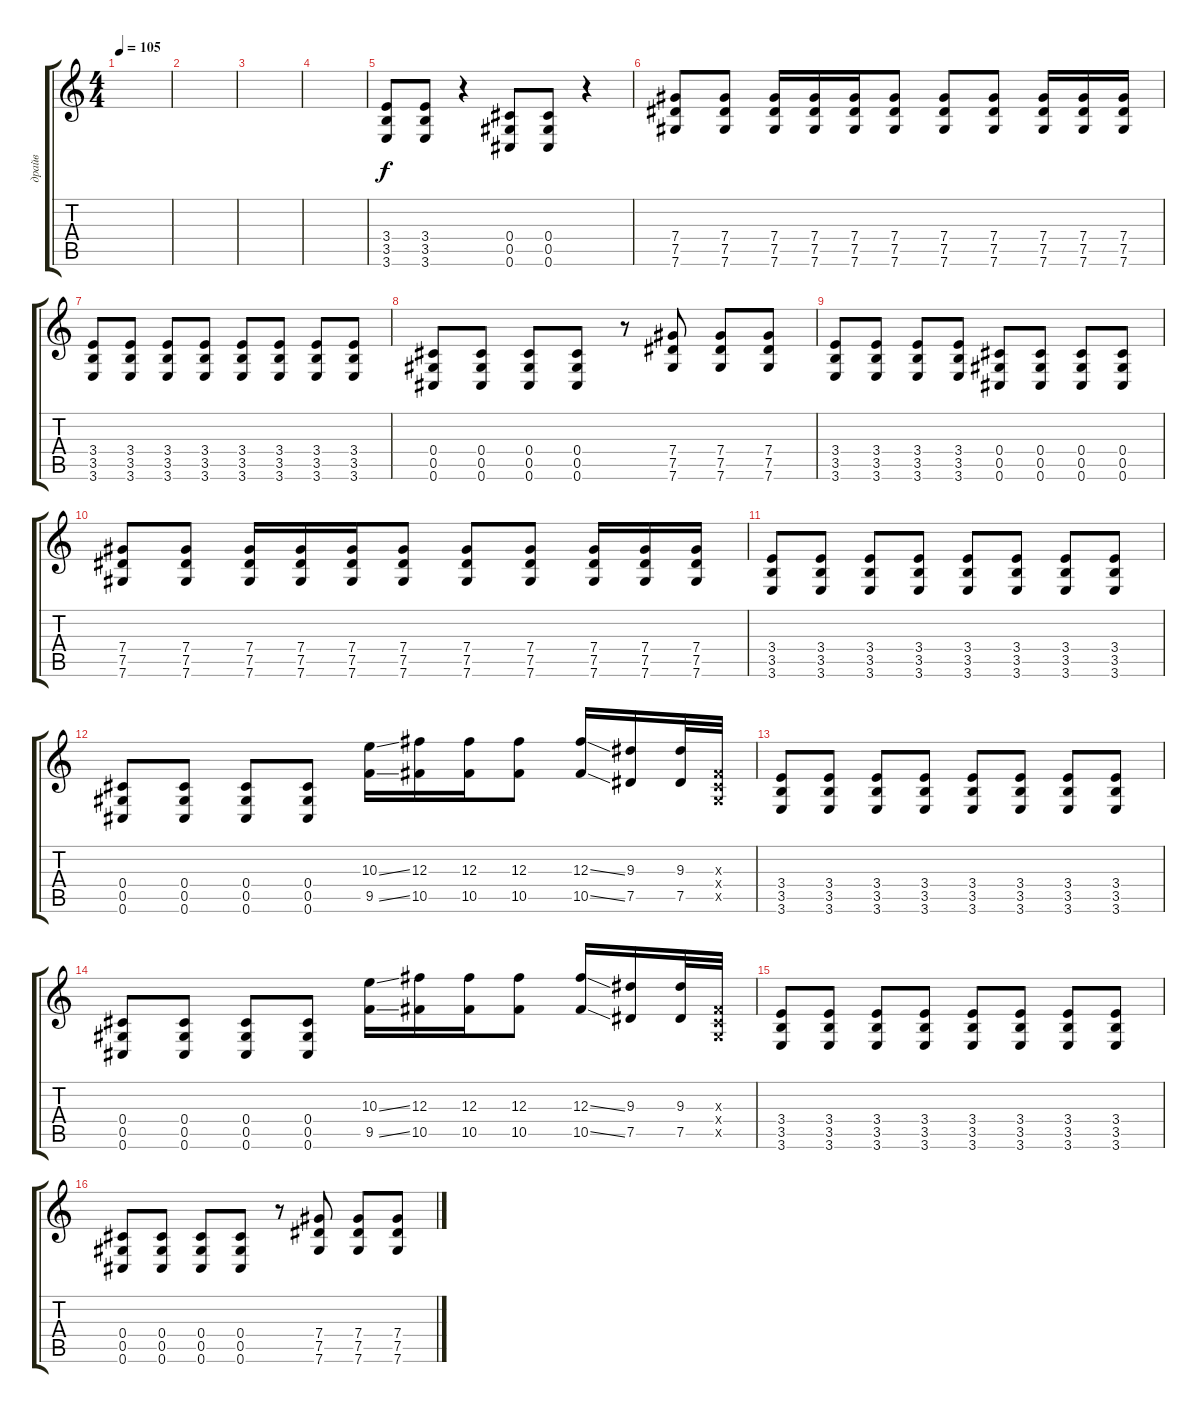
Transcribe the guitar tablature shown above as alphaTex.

\track ("драйв" "драйв") {instrument distortionguitar}
\staff {score tabs}
\tuning (Eb4 Bb3 Gb3 Db3 Ab2 Db2) {hide}
\ts (4 4)
\tempo 105
\clef g2
\ks c
|
|
|
|
(3.4 3.5 3.6).8 (3.4 3.5 3.6).8 r.4 (0.4 0.5 0.6).8 (0.4 0.5 0.6).8 r.4 |
(7.4 7.5 7.6).8 (7.4 7.5 7.6).8 (7.4 7.5 7.6).16 (7.4 7.5 7.6).16 (7.4 7.5 7.6).16 (7.4 7.5 7.6).8 (7.4 7.5 7.6).8 (7.4 7.5 7.6).8 (7.4 7.5 7.6).16 (7.4 7.5 7.6).16 (7.4 7.5 7.6).16 |
(3.4 3.5 3.6).8 (3.4 3.5 3.6).8 (3.4 3.5 3.6).8 (3.4 3.5 3.6).8 (3.4 3.5 3.6).8 (3.4 3.5 3.6).8 (3.4 3.5 3.6).8 (3.4 3.5 3.6).8 |
(0.4 0.5 0.6).8 (0.4 0.5 0.6).8 (0.4 0.5 0.6).8 (0.4 0.5 0.6).8 r.8 (7.4 7.5 7.6).8 (7.4 7.5 7.6).8 (7.4 7.5 7.6).8 |
(3.4 3.5 3.6).8 (3.4 3.5 3.6).8 (3.4 3.5 3.6).8 (3.4 3.5 3.6).8 (0.4 0.5 0.6).8 (0.4 0.5 0.6).8 (0.4 0.5 0.6).8 (0.4 0.5 0.6).8 |
(7.4 7.5 7.6).8 (7.4 7.5 7.6).8 (7.4 7.5 7.6).16 (7.4 7.5 7.6).16 (7.4 7.5 7.6).16 (7.4 7.5 7.6).8 (7.4 7.5 7.6).8 (7.4 7.5 7.6).8 (7.4 7.5 7.6).16 (7.4 7.5 7.6).16 (7.4 7.5 7.6).16 |
(3.4 3.5 3.6).8 (3.4 3.5 3.6).8 (3.4 3.5 3.6).8 (3.4 3.5 3.6).8 (3.4 3.5 3.6).8 (3.4 3.5 3.6).8 (3.4 3.5 3.6).8 (3.4 3.5 3.6).8 |
(0.4 0.5 0.6).8 (0.4 0.5 0.6).8 (0.4 0.5 0.6).8 (0.4 0.5 0.6).8 (10.3{ss} 9.5{ss}).16 (12.3 10.5).16 (12.3 10.5).16 (12.3 10.5).8 (12.3{ss} 10.5{ss}).16 (9.3 7.5).16 (9.3 7.5).32 (0.3{x} 0.4{x} 0.5{x}).32 |
(3.4 3.5 3.6).8 (3.4 3.5 3.6).8 (3.4 3.5 3.6).8 (3.4 3.5 3.6).8 (3.4 3.5 3.6).8 (3.4 3.5 3.6).8 (3.4 3.5 3.6).8 (3.4 3.5 3.6).8 |
(0.4 0.5 0.6).8 (0.4 0.5 0.6).8 (0.4 0.5 0.6).8 (0.4 0.5 0.6).8 (10.3{ss} 9.5{ss}).16 (12.3 10.5).16 (12.3 10.5).16 (12.3 10.5).8 (12.3{ss} 10.5{ss}).16 (9.3 7.5).16 (9.3 7.5).32 (0.3{x} 0.4{x} 0.5{x}).32 |
(3.4 3.5 3.6).8 (3.4 3.5 3.6).8 (3.4 3.5 3.6).8 (3.4 3.5 3.6).8 (3.4 3.5 3.6).8 (3.4 3.5 3.6).8 (3.4 3.5 3.6).8 (3.4 3.5 3.6).8 |
(0.4 0.5 0.6).8 (0.4 0.5 0.6).8 (0.4 0.5 0.6).8 (0.4 0.5 0.6).8 r.8 (7.4 7.5 7.6).8 (7.4 7.5 7.6).8 (7.4 7.5 7.6).8
